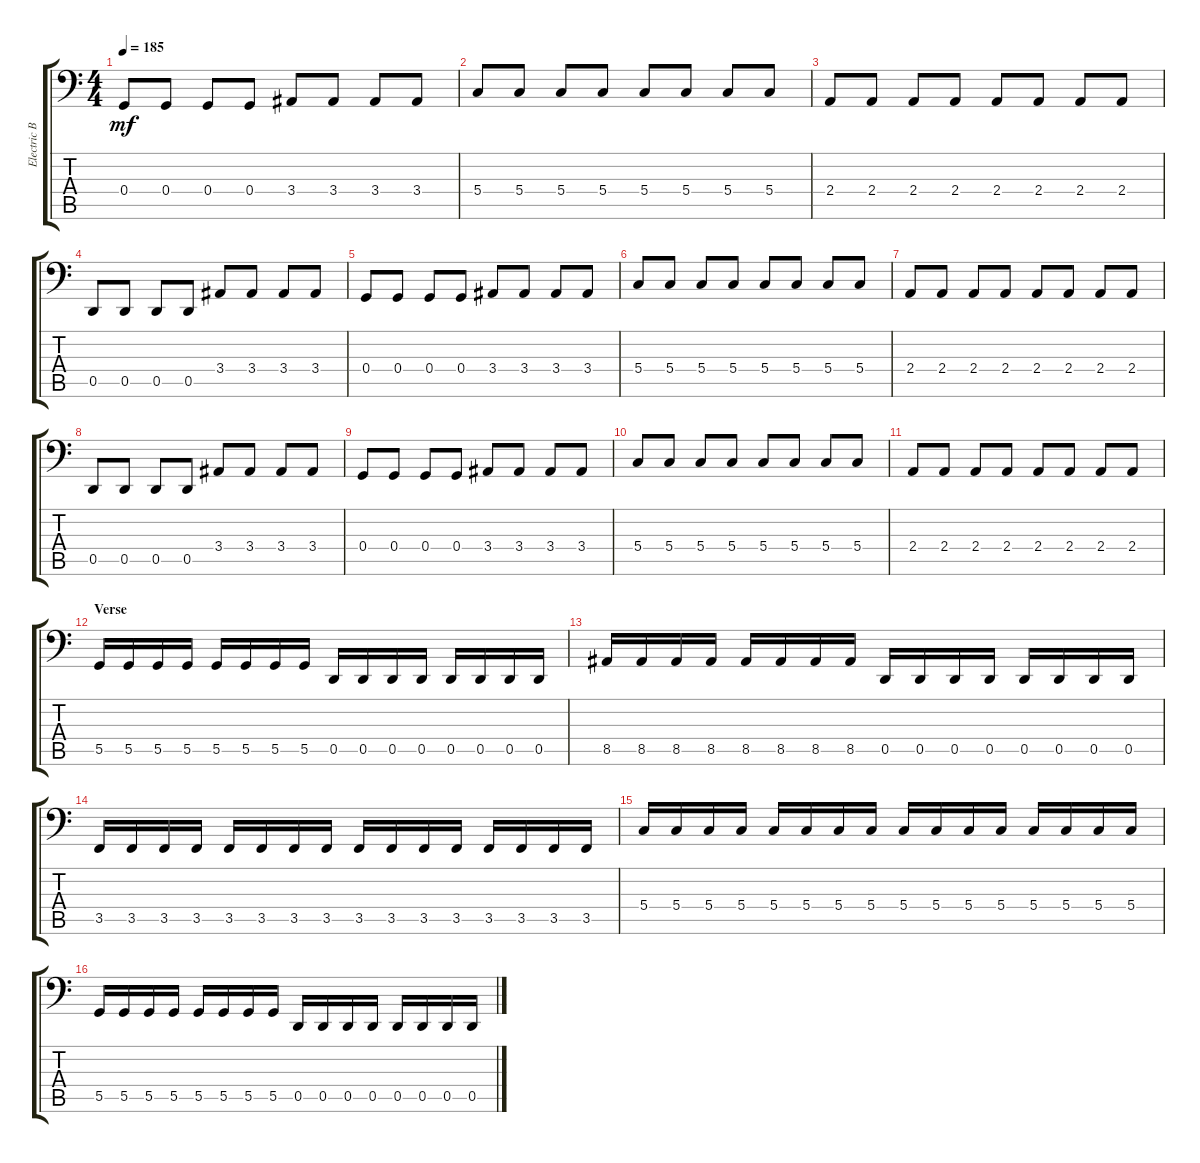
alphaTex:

\track ("Electric Bass" "Electric B") {instrument electricbassfinger}
\staff {score tabs}
\tuning (Bb2 F2 C2 G1 D1 G0) {hide}
\ts (4 4)
\tempo 185
\clef f4
\ks c
0.4.8{dy mf} 0.4.8 0.4.8 0.4.8 3.4.8 3.4.8 3.4.8 3.4.8 |
5.4.8 5.4.8 5.4.8 5.4.8 5.4.8 5.4.8 5.4.8 5.4.8 |
2.4.8 2.4.8 2.4.8 2.4.8 2.4.8 2.4.8 2.4.8 2.4.8 |
0.5.8 0.5.8 0.5.8 0.5.8 3.4.8 3.4.8 3.4.8 3.4.8 |
0.4.8 0.4.8 0.4.8 0.4.8 3.4.8 3.4.8 3.4.8 3.4.8 |
5.4.8 5.4.8 5.4.8 5.4.8 5.4.8 5.4.8 5.4.8 5.4.8 |
2.4.8 2.4.8 2.4.8 2.4.8 2.4.8 2.4.8 2.4.8 2.4.8 |
0.5.8 0.5.8 0.5.8 0.5.8 3.4.8 3.4.8 3.4.8 3.4.8 |
0.4.8 0.4.8 0.4.8 0.4.8 3.4.8 3.4.8 3.4.8 3.4.8 |
5.4.8 5.4.8 5.4.8 5.4.8 5.4.8 5.4.8 5.4.8 5.4.8 |
2.4.8 2.4.8 2.4.8 2.4.8 2.4.8 2.4.8 2.4.8 2.4.8 |
\section ("" "Verse")
5.5.16 5.5.16 5.5.16 5.5.16 5.5.16 5.5.16 5.5.16 5.5.16 0.5.16 0.5.16 0.5.16 0.5.16 0.5.16 0.5.16 0.5.16 0.5.16 |
8.5.16 8.5.16 8.5.16 8.5.16 8.5.16 8.5.16 8.5.16 8.5.16 0.5.16 0.5.16 0.5.16 0.5.16 0.5.16 0.5.16 0.5.16 0.5.16 |
3.5.16 3.5.16 3.5.16 3.5.16 3.5.16 3.5.16 3.5.16 3.5.16 3.5.16 3.5.16 3.5.16 3.5.16 3.5.16 3.5.16 3.5.16 3.5.16 |
5.4.16 5.4.16 5.4.16 5.4.16 5.4.16 5.4.16 5.4.16 5.4.16 5.4.16 5.4.16 5.4.16 5.4.16 5.4.16 5.4.16 5.4.16 5.4.16 |
5.5.16 5.5.16 5.5.16 5.5.16 5.5.16 5.5.16 5.5.16 5.5.16 0.5.16 0.5.16 0.5.16 0.5.16 0.5.16 0.5.16 0.5.16 0.5.16
